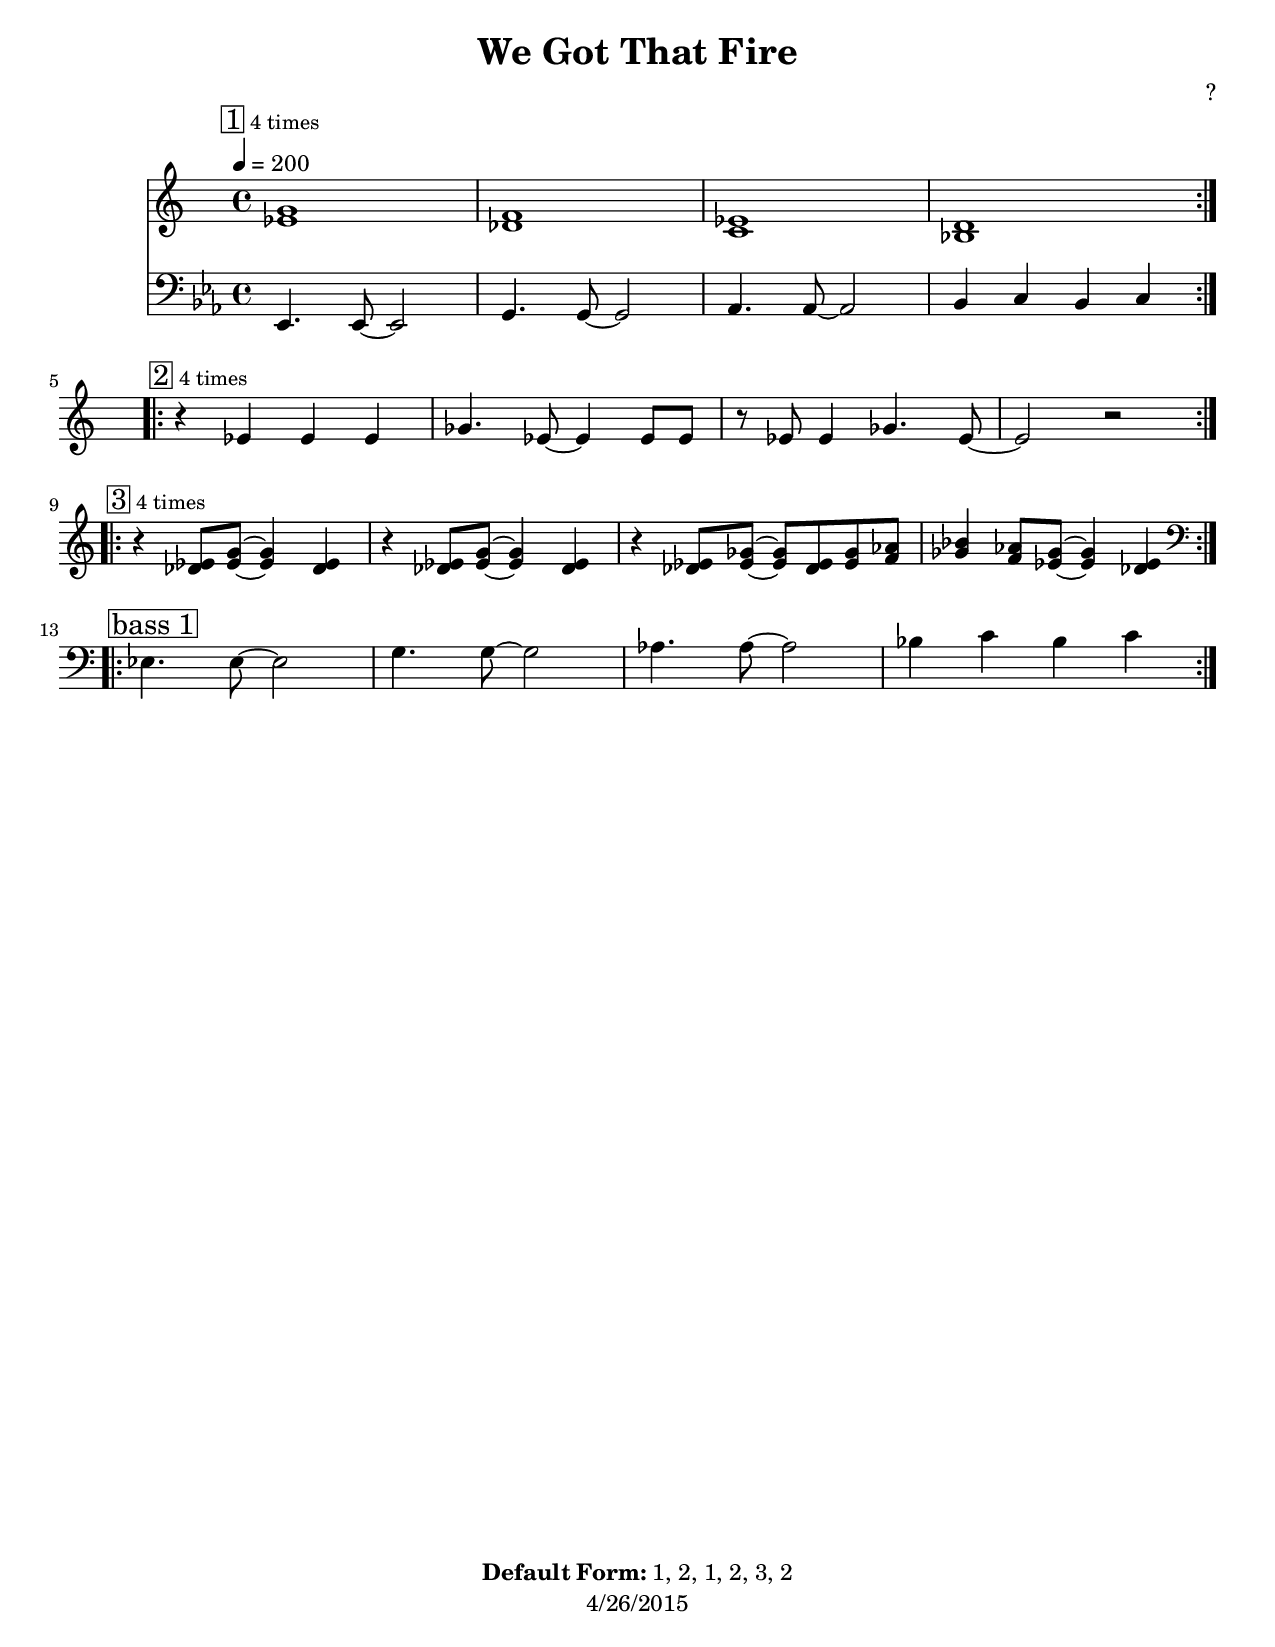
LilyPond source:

\version "2.12.3"

\header { 
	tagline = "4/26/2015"
  title = "We Got That Fire"
  composer = "?"

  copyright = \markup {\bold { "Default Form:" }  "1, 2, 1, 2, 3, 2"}
}
%description:Traditional <a href="http://en.wikipedia.org/wiki/Second_line_%28parades%29">New Orleans Second Line</a> song.

%place a mark at bottom right
markdownright = { \once \override Score.RehearsalMark #'break-visibility = #begin-of-line-invisible \once \override Score.RehearsalMark #'self-alignment-X = #RIGHT \once \override Score.RehearsalMark #'direction = #DOWN }


% music pieces
%part: leadsheet
leadsheet = {
  \relative c' {

    \mark \markup { \box "1" \small "4 times" }
    \repeat volta 4 {
      <ees g>1 | <des f> | <c ees> | <bes d> |
    }
    \break

    \mark \markup { \box "2" \small "4 times" }
    \repeat volta 4 {
      r4 ees ees ees | ges4. ees8~ ees4 ees8 ees | r ees ees4 ges4. ees8~ | ees2 r |
    }
    \break

    \mark \markup { \box "3" \small "4 times" }
    \repeat volta 4 {
      r4 <des ees>8 <ees g>~ <ees g>4 <des ees> | r4<des ees>8 <ees g>~ <ees g>4 <des ees> |
      r4 <des ees>8 <ees ges>~ <ees ges> <des ees> <ees ges> <f aes> |
      <ges bes>4 <f aes>8  <ees ges>~ <ees ges>4 <des ees> |
    }
    \break

    \mark \markup { \box "bass 1" }
    \clef bass
    \repeat volta 4 {
      ees,4. ees8~ ees2 | g4. g8~ g2 | aes4. aes8~ aes2 | bes4 c bes c |
    }
  }
}

%part: bass
bass = {
  \relative c {
    \key ees \major

    \repeat volta 32 {
      ees,4. ees8~ ees2 | g4. g8~ g2 | aes4. aes8~ aes2 | bes4 c bes c |
    }

  }
}

%part: words
words = \markup { }

%part: changes
changes = \chordmode { }

%%Generated layout
%------------------Code to 'naturalize' music - get rid of double-sharps, E#, etc.-----------------
#(define (naturalize-pitch p)
  (let ((o (ly:pitch-octave p))
        (a (* 4 (ly:pitch-alteration p)))
        ;; alteration, a, in quarter tone steps,
        ;; for historical reasons
        (n (ly:pitch-notename p)))
    (cond
     ((and (> a 1) (or (eq? n 6) (eq? n 2)))
      (set! a (- a 2))
      (set! n (+ n 1)))
     ((and (< a -1) (or (eq? n 0) (eq? n 3)))
      (set! a (+ a 2))
      (set! n (- n 1))))
    (cond
     ((> a 2) (set! a (- a 4)) (set! n (+ n 1)))
     ((< a -2) (set! a (+ a 4)) (set! n (- n 1))))
    (if (< n 0) (begin (set! o (- o 1)) (set! n (+ n 7))))
    (if (> n 6) (begin (set! o (+ o 1)) (set! n (- n 7))))
    (ly:make-pitch o n (/ a 4))))

#(define (naturalize music)
  (let ((es (ly:music-property music 'elements))
        (e (ly:music-property music 'element))
        (p (ly:music-property music 'pitch)))
    (if (pair? es)
       (ly:music-set-property!
         music 'elements
         (map (lambda (x) (naturalize x)) es)))
    (if (ly:music? e)
       (ly:music-set-property!
         music 'element
         (naturalize e)))
    (if (ly:pitch? p)
       (begin
         (set! p (naturalize-pitch p))
         (ly:music-set-property! music 'pitch p)))
    music))

naturalizeMusic =
#(define-music-function (parser location m)
  (ly:music?)
  (naturalize m))
%-----------------End Naturalization code---------------

#(set-default-paper-size "letter")
\book {
	\score { <<
			\set Score.markFormatter = #format-mark-box-numbers
			
		\new Staff \with { \consists "Volta_engraver" } {  \set Staff.midiInstrument = #"alto sax" \clef treble
			\tempo  4 = 200
			\override Score.RehearsalMark #'self-alignment-X = #LEFT
			\leadsheet
		}
		\new Staff \with { \consists "Volta_engraver" } {  \set Staff.midiInstrument = #"tuba" \clef bass
			\override Score.RehearsalMark #'self-alignment-X = #LEFT
			\bass
		}
	>> \layout { \context { \Score \remove "Volta_engraver" } } }  
}